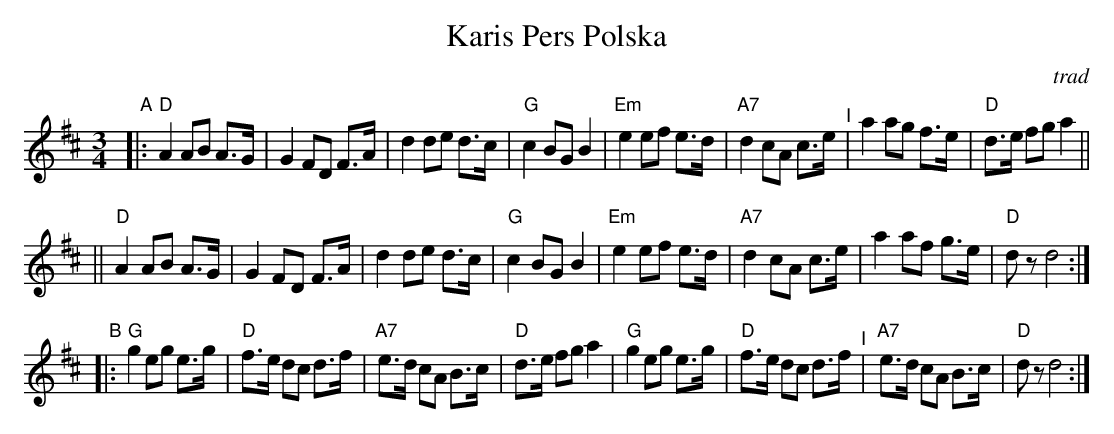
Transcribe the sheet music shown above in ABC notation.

X:1
T: Karis Pers Polska
O: trad
M: 3/4
L: 1/8
K: D
"A"|:\
"D"A2 AB A>G | G2 FD F>A | d2 de d>c | "G"c2 BG B2 |\
"Em"e2 ef e>d | "A7"d2 cA c>e "^I"| a2 ag f>e | "D"d>e fg a2 ||
||\
"D"A2 AB A>G | G2 FD F>A | d2 de d>c | "G"c2 BG B2 |\
"Em"e2 ef e>d | "A7"d2 cA c>e | a2 af g>e | "D"dz d4 :|
"B"|:\
"G"g2 eg e>g | "D"f>e dc d>f | "A7"e>d cA B>c | "D"d>e fg a2 |\
"G"g2 eg e>g | "D"f>e dc d>f "^I"| "A7"e>d cA B>c | "D"dz d4 :|
